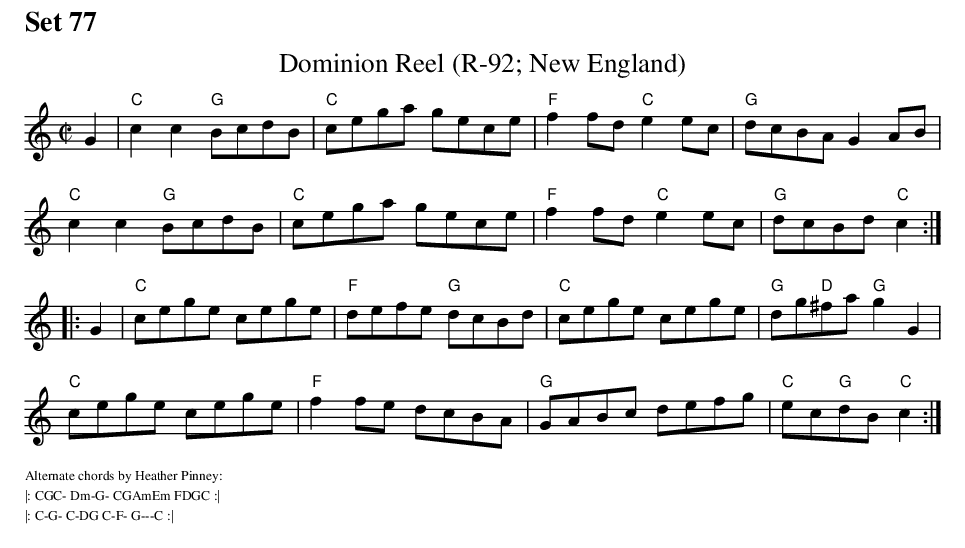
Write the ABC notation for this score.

X:1
T: Dominion Reel (R-92; New England)
M: C|
K: C
G2| "C"c2c2 "G"BcdB| "C"cega gece| "F"f2fd "C"e2ec| "G"dcBA G2AB|
    "C"c2c2 "G"BcdB| "C"cega gece| "F"f2fd "C"e2ec| "G"dcBd "C"c2 :|
|:\
G2| "C"cege cege| "F"defe "G"dcBd| "C"cege cege| "G"dg"D"^fa "G"g2G2|
    "C"cege cege| "F"f2fe dcBA| "G"GABc defg| "C"ec"G"dB "C"c2 :|
